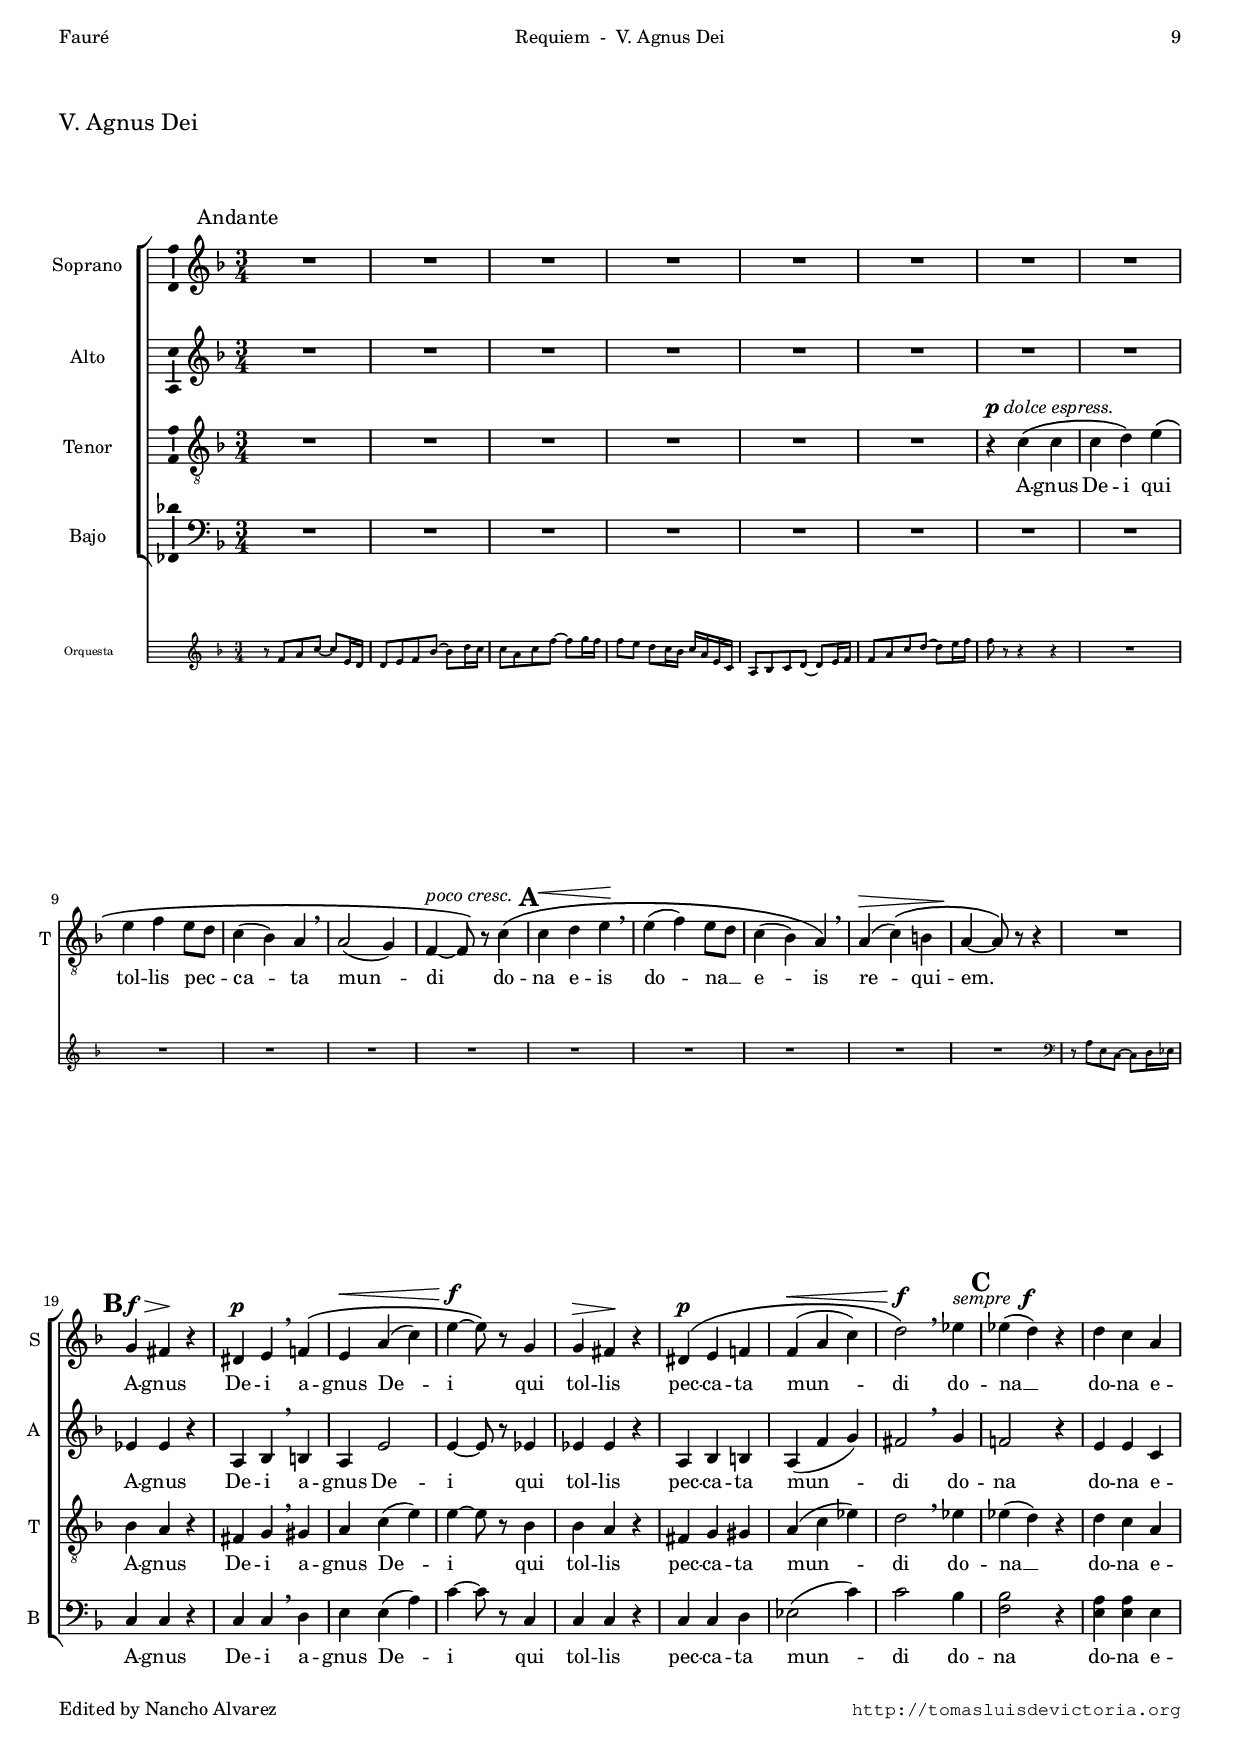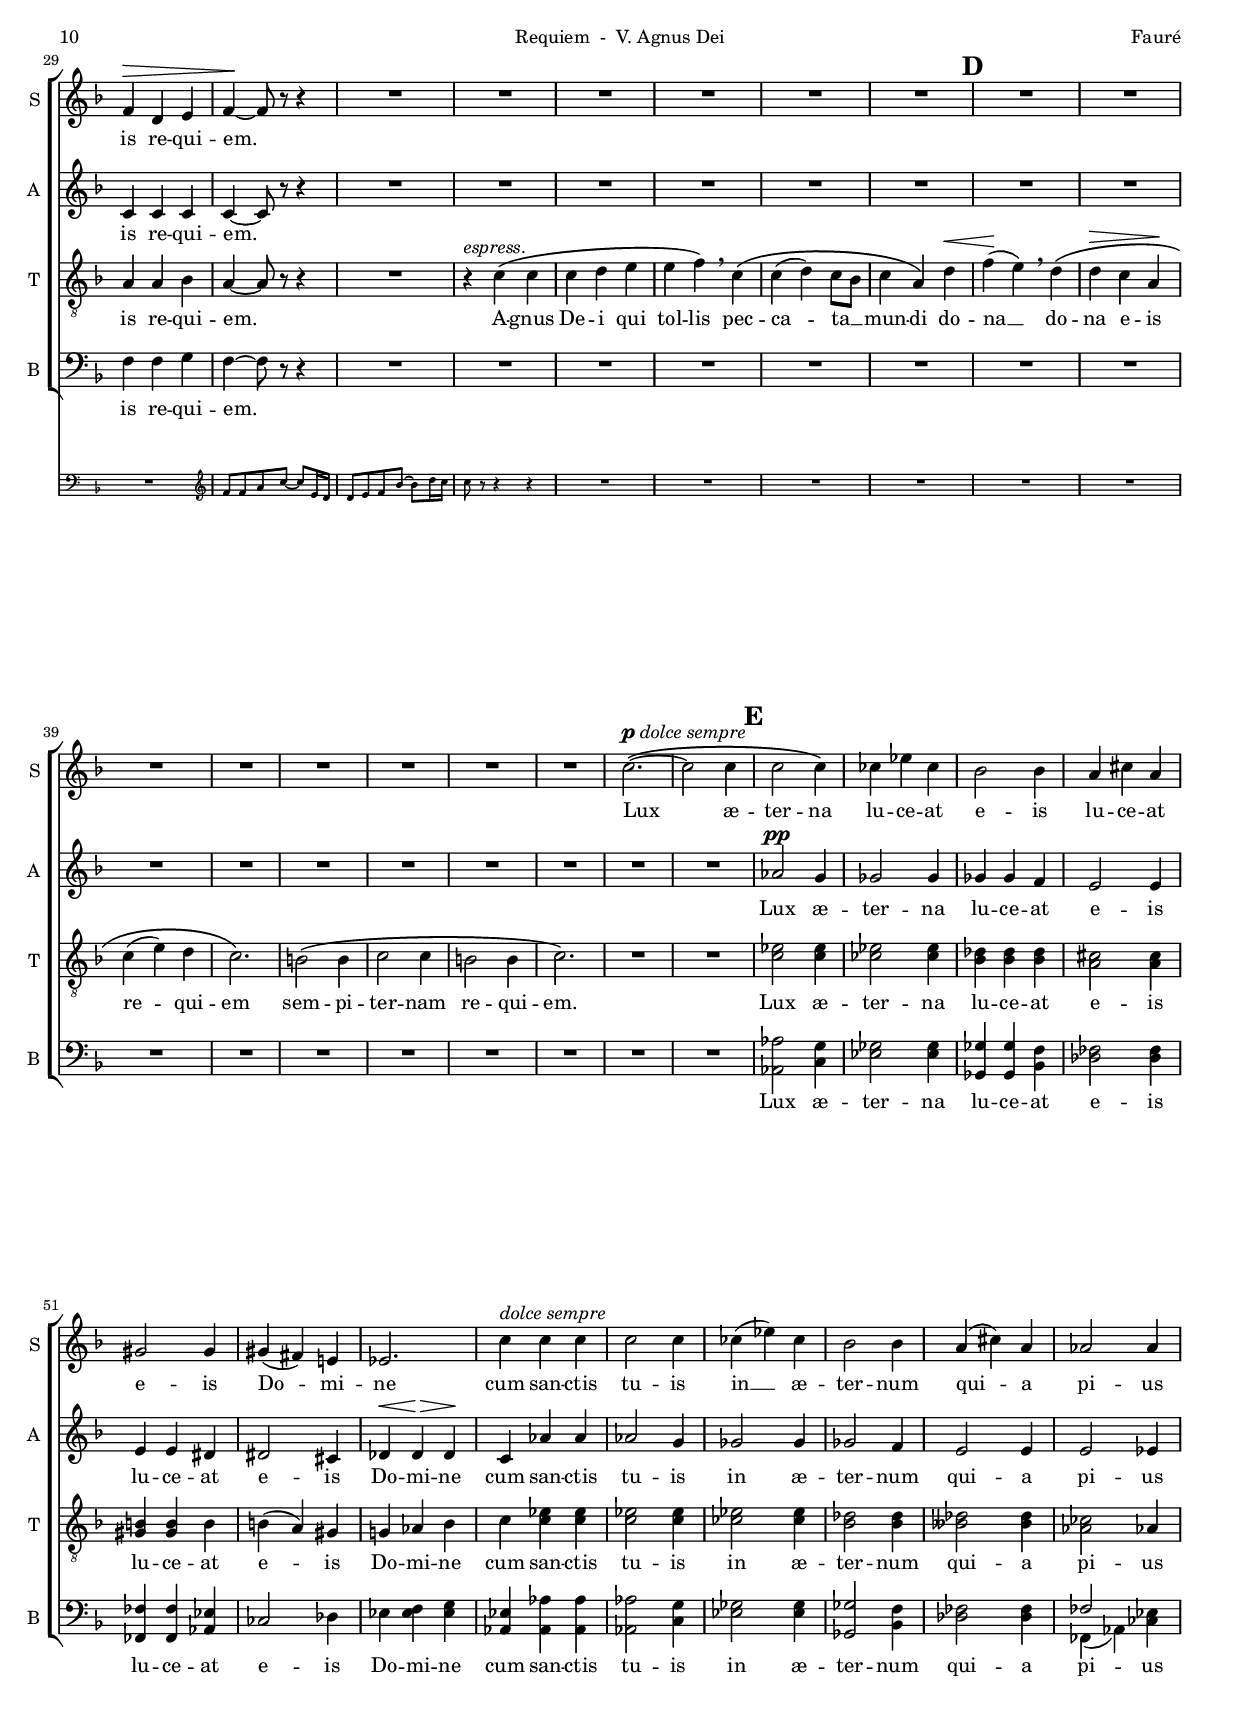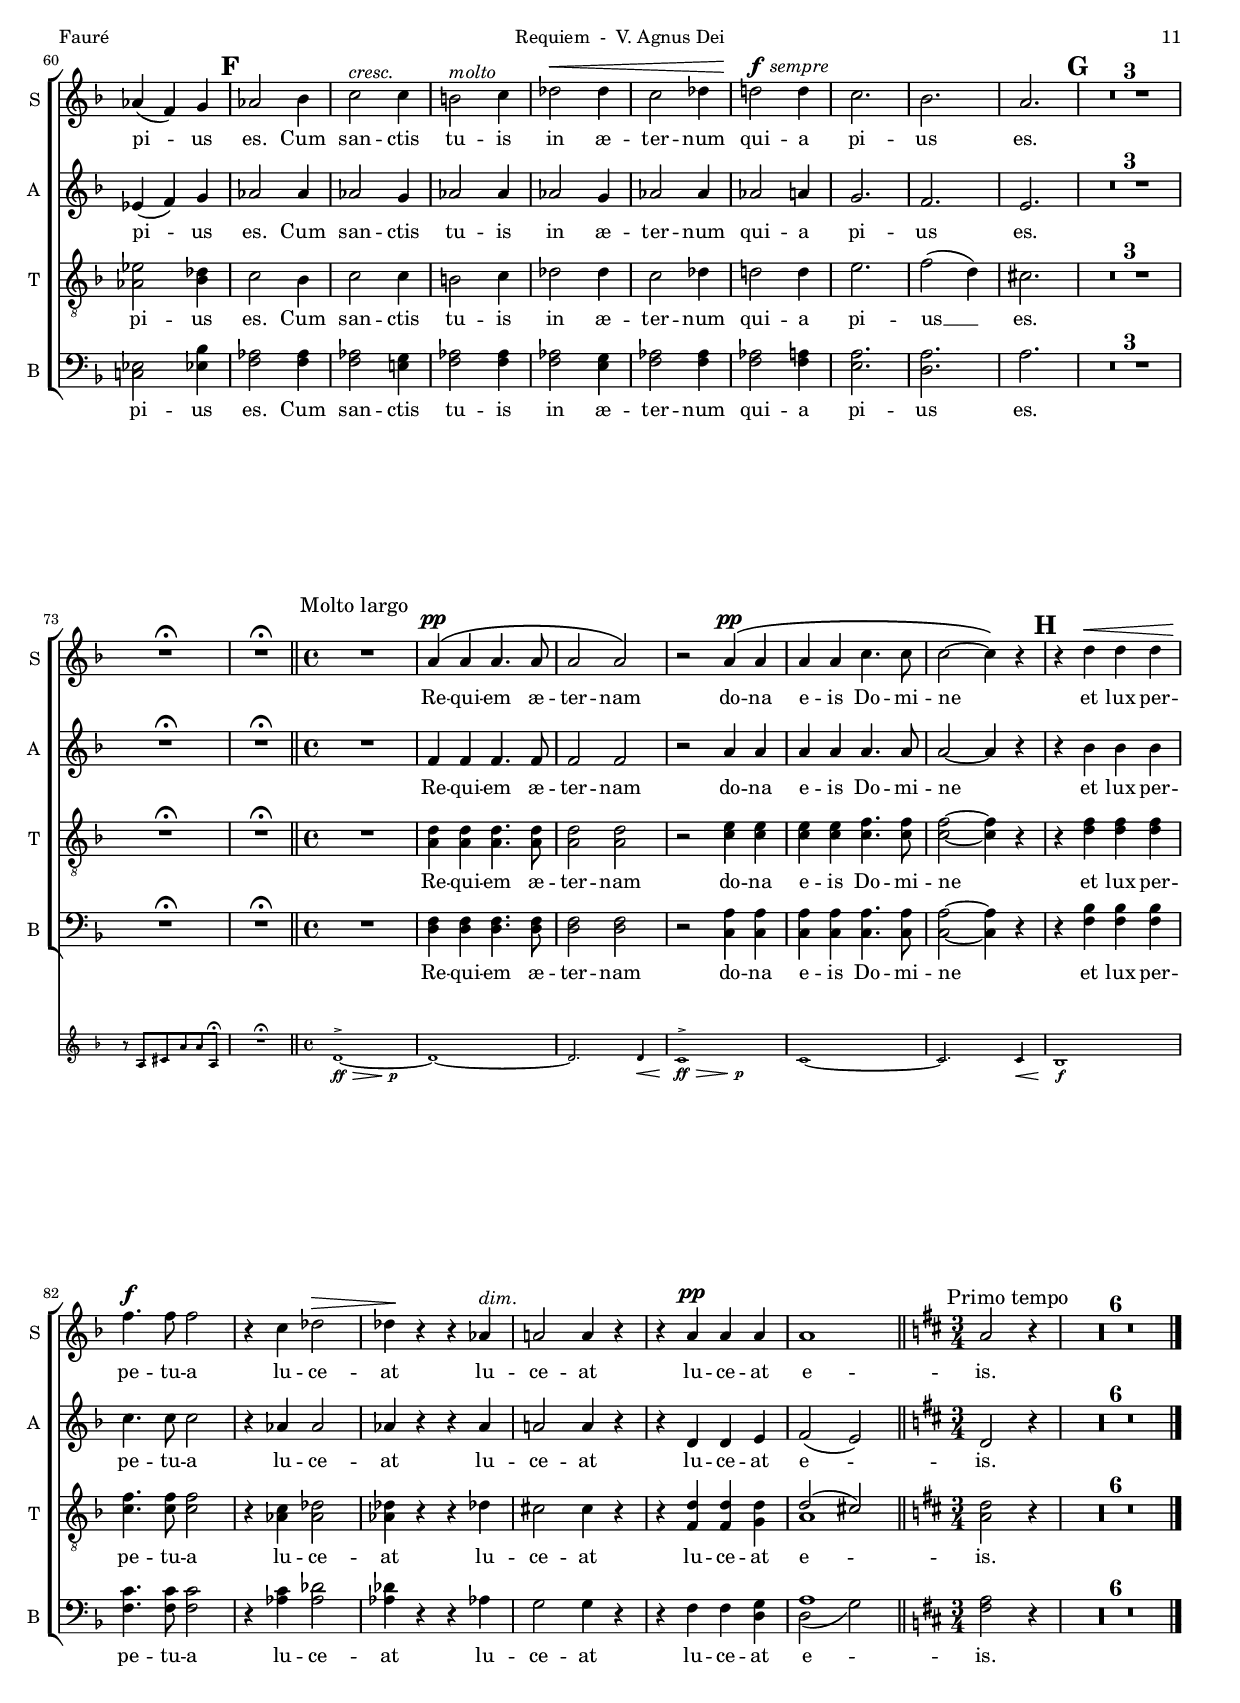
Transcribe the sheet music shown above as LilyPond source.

\version "2.11.45"

#(set-default-paper-size "a4")
#(set-global-staff-size 16.0)
#(ly:set-option 'point-and-click #f)

ss=\once \set suggestAccidentals = ##t


\header {
	%title=\markup{\column{ " " " " \bigger \bigger \bigger \bigger \bigger "Requiem" }}
	piece=\markup{\column{" " " " " " \bigger \bigger "V. Agnus Dei" " " " " " "  }}
	%composer="Gabriel Fauré (1845-1924)"
	%opus="op. 48"
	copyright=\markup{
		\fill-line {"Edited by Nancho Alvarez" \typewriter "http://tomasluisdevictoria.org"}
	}
%	tagline=""
}

global={\key f \major \time 3/4 \skip 1*3/4*12 \mark \markup{\bold \bigger A}
				\skip 1*3/4*6 \mark \markup{\bold \bigger B}
				\skip 1*3/4*8 \mark \markup{\bold \bigger C}
				\skip 1*3/4*10 \mark \markup{\bold \bigger D}
				\skip 1*3/4*10 \mark \markup{\bold \bigger E}
				\skip 1*3/4*14 \mark \markup{\bold \bigger F}
				\skip 1*3/4*9 \mark \markup{\bold \bigger G}
				\skip 1*3/4*5 \bar "||" \time 4/4
				\skip 1*6 \mark \markup{\bold \bigger H}
				\skip 1*7 \bar "||" \time 3/4 \key d \major
				\skip 1*3/4*7
\bar "|." }


cantus=\relative c''{
	\set hairpinToBarline = ##f
	\dynamicUp
	\phrasingSlurUp
	%\set hairpinToBarline = ##t
	\once \override TextScript #'X-offset = #-8
	\once \override TextScript #'padding = #3.0
	s4*0^\markup{\bigger "Andante" }
	R1*3/4*18
	g4^\f\> fis\! r
	dis^\p e \breathe f!\(
	e\< a( c)
	e^\f ~ e8\) r g,4
	g\> fis\! r
	dis^\p\( e f!
	f(\< a c)
	d2^\f\) \breathe ees4^\markup{\italic "sempre " \dynamic f}
	ees4( d) r
	d c a
	f\> d e
	f4\! ~ f8 r r4
	R1*3/4*14
	c'2.^\markup{\dynamic p \italic "dolce sempre"}\( ~
	c2 c4
	c2 c4\)
	ces ees ces 
	bes2 bes4
	a4 cis a
	gis2 gis4
	gis( fis) e!
	ees2.
	c'4^\markup{\italic "dolce sempre"} c c
	c2 c4
	ces( ees) ces
	bes2 bes4
	a( cis) a
	aes2 aes4
	aes( f) g
	aes2 bes4
	c2^\markup{\italic cresc.} c4
	b2^\markup{\italic molto} c4
	\set hairpinToBarline = ##t
	des2\< des4
	c2 des4
	d!2\!^\markup{\dynamic f \italic " sempre"} d4
	c2.
	bes
	a
	\set hairpinToBarline = ##f
	R1*3/4*3
	R1*3/4^\fermataMarkup
	R1*3/4^\fermataMarkup
	\once \override TextScript #'X-offset = #-4
	\once \override TextScript #'padding = #3.0
	s4*0^\markup{\bigger "Molto largo"}
	R1
	a4\(^\pp a a4. a8
	a2 a\)
	r2 a4\(^\pp a
	a a c4. c8
	c2 ~ c4\) r4
	r4 d\< d d
	f4.^\f f8 f2
	r4 c des2\>
	des4\! r r4 aes4^\markup{\italic dim.}
	a!2 a4 r
	r a^\pp a a
	a1
	\once \override TextScript #'X-offset = #-4
	a2^\markup{\bigger "Primo tempo"} r4
	R1*3/4*6
}

altus=\relative c'{
	\dynamicUp
	\phrasingSlurUp
	\set hairpinToBarline = ##t
	R1*3/4*18
	ees4 ees r
	a, bes \breathe b
	a e'2
	e4 ~ e8 r ees4
	ees ees r
	a, bes b
	a( f' g)
	fis2 \breathe g4
	f!2 r4
	e e c
	c c c
	c4 ~ c8 r r4
	R1*3/4*16
	aes'2^\pp g4
	ges2 ges4
	ges4 ges f
	e2 e4
	e e dis
	dis2 cis4
	des\< des\> des\!
	c aes' aes
	aes2 g4
	ges2 ges4
	ges2 f4
	e2 e4 
	e2 ees4
	ees( f) g
	aes2 aes4
	aes2 g4
	aes2 aes4
	aes2 g4
	aes2 aes4
	aes2 a4
	g2.
	f
	e
	R1*3/4*3
	R1*3/4^\fermataMarkup
	R1*3/4^\fermataMarkup
	R1
	f4 f f4. f8
	f2 f
	r2 a4 a
	a a a4. a8 
	a2 ~ a4 r
	r bes bes bes
	c4. c8 c2
	r4 aes aes2
	aes4 r r4 aes
	a!2 a4 r
	r d, d e
	f2( e)
	d2 r4 
	R1*3/4*6
}

tenor=\relative c'{
	\dynamicUp
	\set hairpinToBarline = ##t
	R1*3/4*6
	r4^\markup{\dynamic p \italic "dolce espress."} c\( c
	c d\) e\(
	e f e8[ d]
	c4( bes) a \breathe
	a2( g4)
	f4^\markup{\italic "poco cresc."} ~ f8\) r c'4\(
	c\< d e\! \breathe
	e( f) e8[ d]
	c4( bes) a\) \breathe
	a\>( c)\( b
	a4\! ~ a8\) r r4
	R1*3/4
	bes4 a r
	fis g \breathe gis
	a c( e)
	e4 ~ e8 r bes4
	bes a r
	fis4 g gis
	a( c ees)
	d2 \breathe ees4
	ees4( d) r
	d4 c a 
	a a bes
	a4 ~ a8 r r4
	R1*3/4
	r4^\markup{\italic "espress."} c\( c
	c d e
	e f\) \breathe c\(
	c( d) c8[ bes]
	\set hairpinToBarline = ##f
	c4 a\) d\<
	f\!( e) \breathe d\(
	d\> c a\!
	\set hairpinToBarline = ##t
	c( e) d
	c2.\)
	b2\( b4
	c2 c4
	b2 b4 
	c2.\)
	R1*3/4*2
	<ees c>2 <ees c>4
	<ees ces>2 <ees ces>4
	<des bes>4 <des bes> <des bes>
	<cis a>2 <cis a>4
	<b gis>4 <b gis> b
	b( a) gis
	g! aes bes
	c4 <ees c> <ees c>
	<ees c>2 <ees c>4
	<ees ces>2 <ees ces>4
	<des bes>2 <des bes>4
	<des beses>2 <des beses>4
	<ces aes>2 aes!4
	<ees' aes,>2 <des bes>4
	c2 bes4
	c2 c4
	b2 c4
	des2 des4
	c2 des4
	d!2 d4
	e2.
	f2( d4) 
	cis2.
	R1*3/4*3
	R1*3/4^\fermataMarkup
	R1*3/4^\fermataMarkup
	R1
	<d a>4 <d a> <d a>4. <d a>8
	<d a>2 <d a>
	r2
	<e c>4 <e c>
	<e c> <e c> <f c>4. <f c>8
	<f c>2 ~ <f c>4 r
	r4 <f d> <f d> <f d>
	<f c>4. <f c>8 <f c>2
	r4 <c aes>4 <des aes>2
	<des aes>4 r r4 des!4
	cis2 cis4 r
	r4 <d f,>4 <d f,> <d g,>
	<<{\voiceOne d2( cis)} \new Voice {\voiceTwo a1}>>
	\oneVoice
	<d a>2 r4
	R1*3/4*6
}

bassus=\relative c{
	\dynamicUp
	\set hairpinToBarline = ##t
	R1*3/4*18
	c4 c r
	c4 c \breathe d
	e e( a)
	c4 ~ c8 r c,4
	c c r
	c c d
	ees2( c'4)
	c2 bes4
	<bes f>2 r4
	<a e>4 <a e> e
	f f g 
	f4 ~ f8 r r4
	R1*3/4*16
	<aes aes,>2 <g c,>4
	<ges ees>2 <ges ees>4
	<ges ges,> <ges ges,> <f bes,>
	<fes des>2 <fes des>4
	<fes fes,>4 <fes fes,> <ees aes,>
	ces2 des4
	ees <f ees> <g ees>
	<ees aes,> <aes aes,> <aes aes,>
	<aes aes,>2 <g c,>4
	<ges ees>2 <ges ees>4
	<ges ges,>2 <f bes,>4
	<fes des>2 <fes des>4
	<<{\voiceOne fes2} \new Voice {\voiceTwo fes,4( aes)}>> \oneVoice <ees' ces>4
	<ees c!>2 <bes' ees,!>4
	<aes f>2 <aes f>4
	<aes f>2 <g e!>4
	<aes f>2 <aes f>4
	<aes f>2 <g e>4
	<aes f>2 <aes f>4
	<aes f>2 <a f>4
	<a e>2.
	<a d,>2.
	a2.
	R1*3/4*3
	R1*3/4^\fermataMarkup
	R1*3/4^\fermataMarkup
	R1
	<f d>4 <f d> <f d>4. <f d>8
	<f d>2 <f d>
	r2 <a c,>4 <a c,>
	<a c,> <a c,> <a c,>4. <a c,>8
	<a c,>2 ~ <a c,>4 r
	r <bes f> <bes f> <bes f>
	<c f,>4. <c f,>8 <c f,>2
	r4 <c aes>4 <des aes>2
	<des aes>4 r r4 aes!
	g2 g4 r
	r f f <g d>
	<<{\voiceOne a1} \new Voice{\voiceTwo d,2( g)}>>
	\oneVoice
	<a fis>2 r4
	R1*3/4*6
}

organo=\relative c'{
	\set hairpinToBarline = ##t
	\set autoBeaming = ##t
	\once \override Voice.Hairpin #'minimum-length = #7
	r8 f a c ~ c[ e,16 d]
	d8 e f bes ~ bes[ d16 c]
	c8 a c f ~ f[ g16 f]
	f8 e d c16 bes c[ a e c]
	a8 bes c d ~ d[ e16 f]
	f8 a c d ~ d[ e16 f]
	f8 r r4 r
	R1*3/4*10
	\clef "bass"
	r8 a,, e c ~ c[ d16 ees]
	R1*3/4*11
	\clef "G"
	f'8 f a c ~ c[ e,16 d]
	d8 e f bes ~ bes[ d16 c] 
	c8 r r4 r
	R1*3/4*40
	r8 a, cis a' a a,^\fermata
	R1*3/4^\fermataMarkup
	<<d1^> ~ { \once \override Voice.Hairpin #'minimum-length = #7 s4\ff\> s s8 s\p s4}>>
        d1 ~
        d2. d4\<
        <<c1^>\ff\> {s4 s s8 s\p s4}>>
        c1 ~
        c2. c4\<
        bes1\f 
	R1*6
	R1*3/4*7
}

textocantus=\lyricmode{
A -- gnus De -- i
a -- gnus De -- i
qui tol -- lis
pec -- ca -- ta mun -- di
do -- na __
do -- na e -- is re -- qui -- em.
Lux æ -- ter -- na
lu -- ce -- at e -- is
lu -- ce -- at e -- is
Do -- mi -- ne
cum san -- ctis tu -- is
in __ æ -- ter -- num qui -- a pi -- us 
pi -- us es. 
Cum san -- ctis tu -- is
in æ -- ter -- num 
qui -- a pi -- us es.
Re -- qui -- em æ -- ter -- nam
do -- na e -- is Do -- mi -- ne
et lux per -- pe -- tu -- a
lu -- ce -- at
lu -- ce -- at
lu -- ce -- at e -- is.
}

textoaltus=\lyricmode{
A -- gnus
De -- i
a -- gnus De -- i
qui tol -- lis
pec -- ca -- ta mun -- di
do -- na
do -- na e -- is re -- qui -- em.
Lux æ -- ter -- na lu -- ce -- at e -- is
lu -- ce -- at e -- is
Do -- mi -- ne
cum san -- ctis tu -- is
in æ -- ter -- num 
qui -- a pi -- us
pi -- us es.
Cum san -- ctis tu -- is
in æ -- ter -- num
qui -- a pi -- us es.
Re -- qui -- em æ -- ter -- nam
do -- na e -- is Do -- mi -- ne
et lux per -- pe -- tu -- a
lu -- ce -- at
lu -- ce -- at
lu -- ce -- at e -- is.
}

textotenor=\lyricmode{
A -- gnus De -- i
qui tol -- lis pec -- ca -- ta
mun -- di
do -- na e -- is
do -- na __ e -- is re -- qui -- em.
A -- gnus De -- i
a -- gnus De -- i
qui tol -- lis
pec -- ca -- ta mun -- di
do -- na __ 
do -- na e -- is re -- qui -- em.
A -- gnus De -- i
qui tol -- lis
pec -- ca -- ta __ mun -- di
do -- na __ 
do -- na e -- is
re -- qui -- em sem -- pi -- ter -- nam re -- qui -- em.
Lux æ -- ter -- na lu -- ce -- at e -- is
lu -- ce -- at e -- is
Do -- mi -- ne
cum san -- ctis tu -- is
in æ -- ter -- num 
qui -- a pi -- us
pi -- us es.
Cum san -- ctis tu -- is
in æ -- ter -- num
qui -- a pi -- us __ es.
Re -- qui -- em æ -- ter -- nam
do -- na e -- is Do -- mi -- ne
et lux per -- pe -- tu -- a
lu -- ce -- at
lu -- ce -- at
lu -- ce -- at e -- is.
}

textobassus=\lyricmode{
A -- gnus
De -- i
a -- gnus De -- i
qui tol -- lis
pec -- ca -- ta mun -- di
do -- na
do -- na e -- is re -- qui -- em.
Lux æ -- ter -- na lu -- ce -- at e -- is
lu -- ce -- at e -- is
Do -- mi -- ne
cum san -- ctis tu -- is
in æ -- ter -- num 
qui -- a pi -- us
pi -- us es.
Cum san -- ctis tu -- is
in æ -- ter -- num
qui -- a pi -- us es.
Re -- qui -- em æ -- ter -- nam
do -- na e -- is Do -- mi -- ne
et lux per -- pe -- tu -- a
lu -- ce -- at
lu -- ce -- at
lu -- ce -- at e -- is.
}


                            
\score {
<<
\new ChoirStaff<<

	\new Staff <<\global
	\new Voice="v1" {
		\set Staff.instrumentName="Soprano " 
		\set Staff.shortInstrumentName="S " 
		\clef "treble"
		\cantus }
	\new Lyrics \lyricsto "v1" {\textocantus }
	>>

	
	\new Staff << \global
	\new Voice="v2" {
		\set Staff.instrumentName="Alto "
		\set Staff.shortInstrumentName="A " 
		\clef "treble" 
		\altus}
	\new Lyrics \lyricsto "v2" {\textoaltus }
	>>

	
	\new Staff <<\global
	\new Voice="v3" {
		\set Staff.instrumentName="Tenor "
		\set Staff.shortInstrumentName="T " 
		\clef "G_8"
		\tenor }
	\new Lyrics \lyricsto "v3" {\textotenor }
	>>
	

	\new Staff <<\global
	\new Voice="v4" {
		\set Staff.instrumentName="Bajo "
		\set Staff.shortInstrumentName="B " 
		\clef "bass" 
		\bassus }
	\new Lyrics \lyricsto "v4" {\textobassus}
	>>	
>>
\new Staff \with {
	\remove Ambitus_engraver
        fontSize = #-4
        \override StaffSymbol #'staff-space = #(magstep -4)
      }
      <<\global
	\new Voice="o" {
		\set  Staff.instrumentName="Orquesta "
		\clef "G"
		\organo
	}
>>
>>

\layout{ 
	\context {\Lyrics \override VerticalAxisGroup #'minimum-Y-extent = #'(-0 . 0) }
	\context {\Score 
		\override BarNumber #'padding = #2 
		skipBars = ##t
	}
	\context {\Lyrics 
		%\override LyricText #'font-size = #2 
		\override LyricHyphen #'minimum-distance = #0.33
	}
	%\context {\Voice melismaBusyProperties = #'() }
	\context { \RemoveEmptyStaffContext }
	\context {\Staff 
		\consists Ambitus_engraver 
		autoBeaming = ##f
	}
}

%\midi {}

}


\paper{
	evenHeaderMarkup=\markup  \fill-line { \fromproperty #'page:page-number-string "Requiem  -  V. Agnus Dei" "Fauré" }
	oddHeaderMarkup= \markup  \fill-line {  "Fauré"  "Requiem  -  V. Agnus Dei"  \fromproperty #'page:page-number-string }
	%system-count=12
	line-width=19.0\cm
	between-system-padding = 0
	ragged-last-bottom = ##f
	head-separation = 4\mm
	foot-separation = 6\mm
	first-page-number=9
	print-first-page-number = ##t %bug
}
